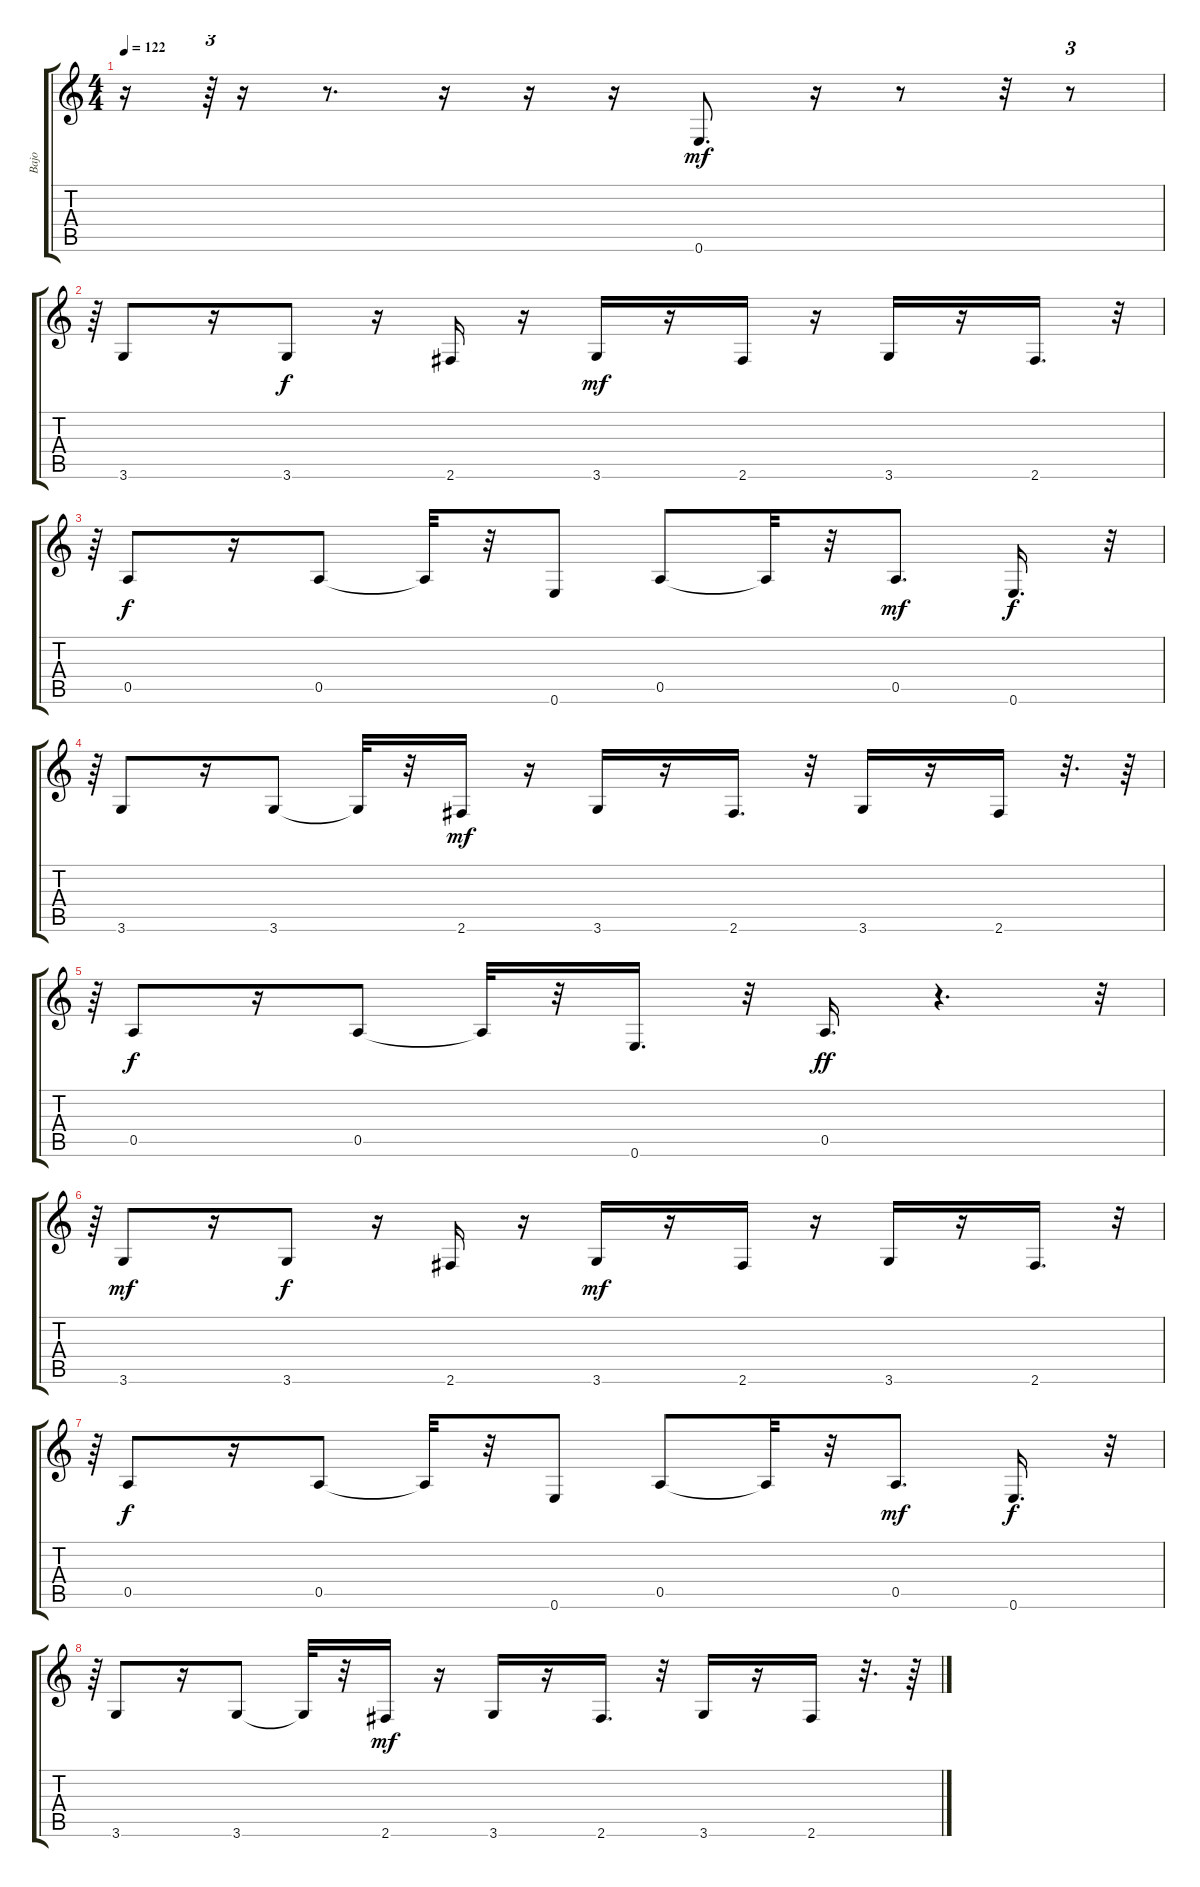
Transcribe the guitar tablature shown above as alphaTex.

\track ("Bajo" "Bajo") {instrument electricbassfinger}
\staff {score tabs}
\tuning (E4 B3 G3 D3 A2 E2) {hide}
\ts (4 4)
\tempo 122
\clef g2
\ks c
r.16{dy mf} r.64{tu (3 2)} r.16 r.8{d} r.16 r.16 r.16 0.6.8{d} r.16 r.8 r.32 r.8{tu (3 2)} |
r.64{tu (3 2)} 3.6.8 r.16 3.6.8{dy f} r.16 2.6.16 r.16 3.6.16{dy mf} r.16 2.6.16 r.16 3.6.16 r.16 2.6.16{d} r.32{tu (3 2)} |
r.64{tu (3 2)} 0.5.8{dy f} r.16 0.5.8 0.5{t}.32 r.32 0.6.8 0.5.8 0.5{t}.32 r.32 0.5.8{d dy mf} 0.6.16{d dy f} r.32{tu (3 2)} |
r.64{tu (3 2)} 3.6.8 r.16 3.6.8 3.6{t}.32 r.32 2.6.16{dy mf} r.16 3.6.16 r.16 2.6.16{d} r.32 3.6.16 r.16 2.6.16 r.32{d} r.64 |
r.64{tu (3 2)} 0.5.8{dy f} r.16 0.5.8 0.5{t}.32 r.32 0.6.16{d} r.32 0.5.16{d dy ff} r.4{d} r.32{tu (3 2)} |
r.64{tu (3 2)} 3.6.8{dy mf} r.16 3.6.8{dy f} r.16 2.6.16 r.16 3.6.16{dy mf} r.16 2.6.16 r.16 3.6.16 r.16 2.6.16{d} r.32{tu (3 2)} |
r.64{tu (3 2)} 0.5.8{dy f} r.16 0.5.8 0.5{t}.32 r.32 0.6.8 0.5.8 0.5{t}.32 r.32 0.5.8{d dy mf} 0.6.16{d dy f} r.32{tu (3 2)} |
r.64{tu (3 2)} 3.6.8 r.16 3.6.8 3.6{t}.32 r.32 2.6.16{dy mf} r.16 3.6.16 r.16 2.6.16{d} r.32 3.6.16 r.16 2.6.16 r.32{d} r.64
